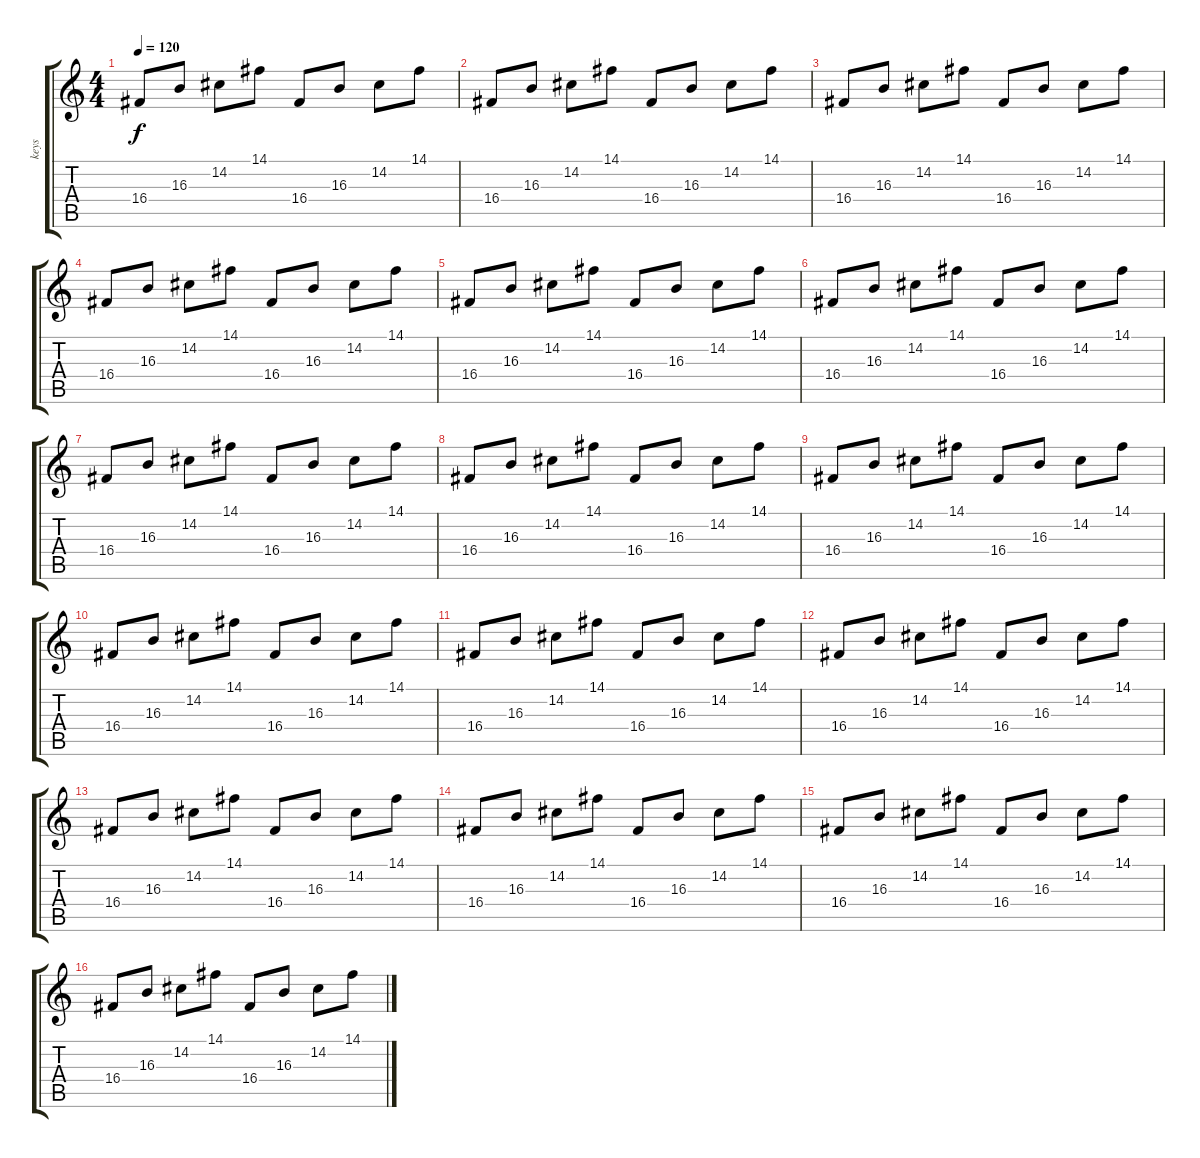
\track ("keys" "keys") {instrument acousticgrandpiano}
\staff {score tabs}
\tuning (E4 B3 G3 D3 A2 E2) {hide}
\ts (4 4)
\tempo 120
\clef g2
\ks c
16.4.8{dy f instrument acousticgrandpiano} 16.3.8 14.2.8 14.1.8 16.4.8 16.3.8 14.2.8 14.1.8 |
16.4.8 16.3.8 14.2.8 14.1.8 16.4.8 16.3.8 14.2.8 14.1.8 |
16.4.8 16.3.8 14.2.8 14.1.8 16.4.8 16.3.8 14.2.8 14.1.8 |
16.4.8 16.3.8 14.2.8 14.1.8 16.4.8 16.3.8 14.2.8 14.1.8 |
16.4.8 16.3.8 14.2.8 14.1.8 16.4.8 16.3.8 14.2.8 14.1.8 |
16.4.8 16.3.8 14.2.8 14.1.8 16.4.8 16.3.8 14.2.8 14.1.8 |
16.4.8 16.3.8 14.2.8 14.1.8 16.4.8 16.3.8 14.2.8 14.1.8 |
16.4.8 16.3.8 14.2.8 14.1.8 16.4.8 16.3.8 14.2.8 14.1.8 |
16.4.8 16.3.8 14.2.8 14.1.8 16.4.8 16.3.8 14.2.8 14.1.8 |
16.4.8 16.3.8 14.2.8 14.1.8 16.4.8 16.3.8 14.2.8 14.1.8 |
16.4.8 16.3.8 14.2.8 14.1.8 16.4.8 16.3.8 14.2.8 14.1.8 |
16.4.8 16.3.8 14.2.8 14.1.8 16.4.8 16.3.8 14.2.8 14.1.8 |
16.4.8 16.3.8 14.2.8 14.1.8 16.4.8 16.3.8 14.2.8 14.1.8 |
16.4.8 16.3.8 14.2.8 14.1.8 16.4.8 16.3.8 14.2.8 14.1.8 |
16.4.8 16.3.8 14.2.8 14.1.8 16.4.8 16.3.8 14.2.8 14.1.8 |
16.4.8 16.3.8 14.2.8 14.1.8 16.4.8 16.3.8 14.2.8 14.1.8
